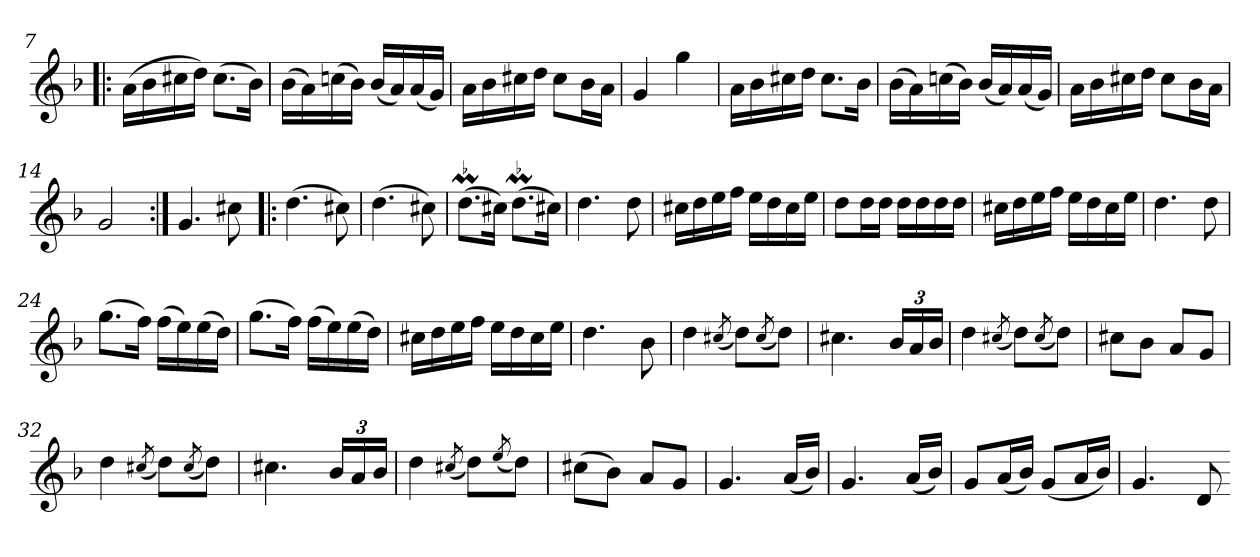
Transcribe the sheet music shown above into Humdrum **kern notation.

**kern
*part1
*staff1
*clefG2
*k[b-]
*G:dor
=7!|:
(16aLL
16b-
16cc#X
16ddJJ)
(8.cc#L
16b-Jk)
=8
(16b-LL
16a)
(16ccn
16b-JJ)
(16b-LL
16a)
(16a
16gJJ)
=9
16aLL
16b-
16cc#X
16ddJJ
8cc#L
16b-L
16aJJ
=10
4g
4gg
=11
16aLL
16b-
16cc#X
16ddJJ
8.cc#L
16b-Jk
=12
(16b-LL
16a)
(16ccn
16b-JJ)
(16b-LL
16a)
(16a
16gJJ)
=13
16aLL
16b-
16cc#X
16ddJJ
8cc#L
16b-L
16aJJ
=14
2g
=15:|!
4.g
8cc#X
=16!|:
(4.dd
8cc#X)
=17
(4.dd
8cc#X)
=18
!LO:MOR:acc=-
(8.ddmL
16cc#XJk)
!LO:MOR:acc=-
(8.ddmL
16cc#XJk)
=19
4.dd
8dd
=20
16cc#XLL
16dd
16ee
16ffJJ
16eeLL
16dd
16cc#
16eeJJ
=21
8ddL
16ddL
16ddJJ
16ddLL
16dd
16dd
16ddJJ
=22
16cc#XLL
16dd
16ee
16ffJJ
16eeLL
16dd
16cc#
16eeJJ
=23
4.dd
8dd
=24
(8.ggL
16ffJk)
(16ffLL
16ee)
(16ee
16ddJJ)
=25
(8.ggL
16ffJk)
(16ffLL
16ee)
(16ee
16ddJJ)
=26
16cc#XLL
16dd
16ee
16ffJJ
16eeLL
16dd
16cc#
16eeJJ
=27
4.dd
8b-
=28
4dd
(8qcc#X/
8ddL)
(8qcc#/
8ddJ)
=29
4.cc#X
24b-LL
24a
24b-JJ
=30
4dd
(8qcc#X/
8ddL)
(8qcc#/
8ddJ)
=31
8cc#XL
8b-J
8aL
8gJ
=32
4dd
(8qcc#X/
8ddL)
(8qcc#/
8ddJ)
=33
4.cc#X
24b-LL
24a
24b-JJ
=34
4dd
(8qcc#X/
8ddL)
(8qee/
8ddJ)
=35
(8cc#XL
8b-J)
8aL
8gJ
=36
4.g
(16aLL
16b-JJ)
=37
4.g
(16aLL
16b-JJ)
=38
8gL
(16aL
16b-JJ)
(8gL
16aL
16b-JJ)
=39
4.g
8d
=-
*-
